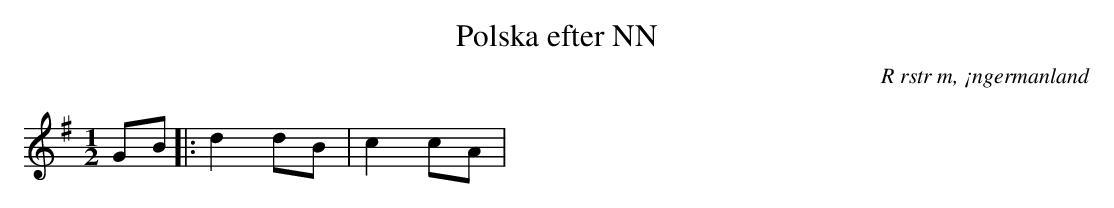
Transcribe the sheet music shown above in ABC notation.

X:1
T:Polska efter NN
O:R rstr m, ¡ngermanland
M:1/2
L:1/8
K:G
GB|: d2 dB | c2 cA|
